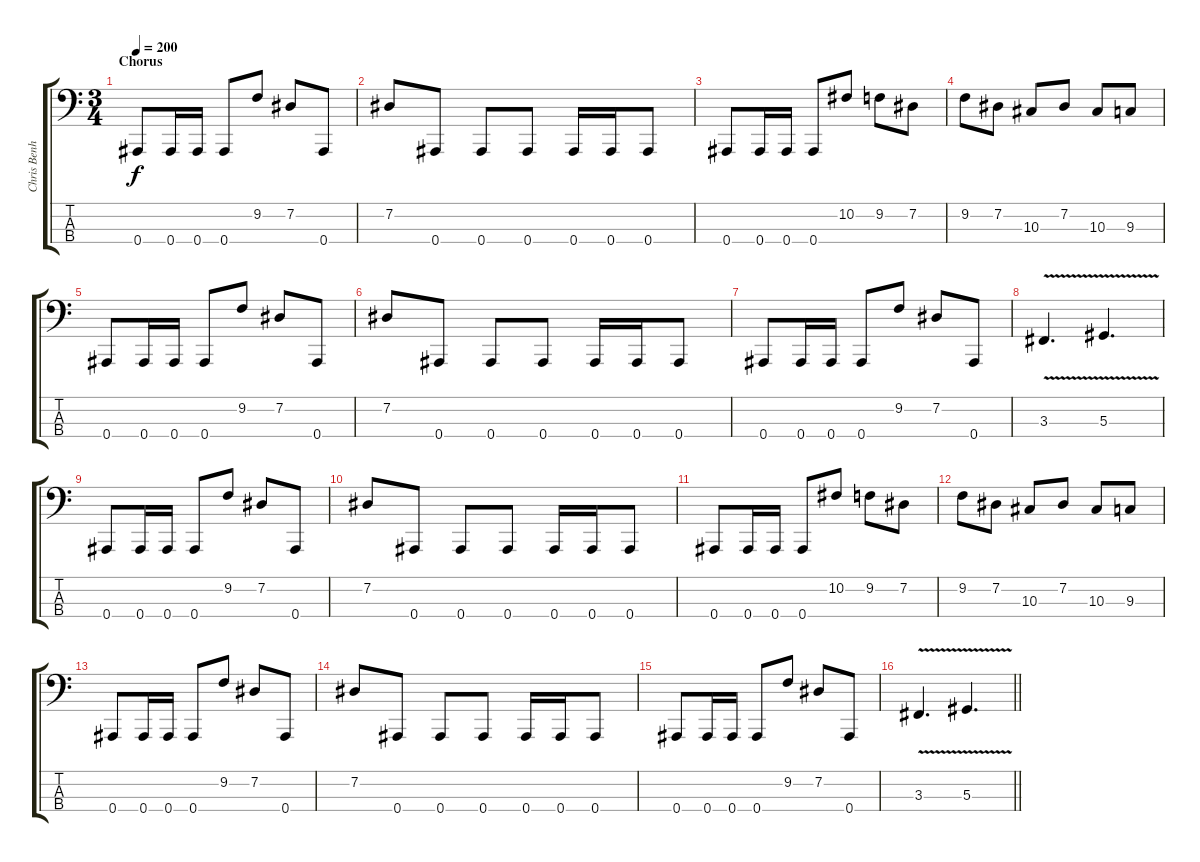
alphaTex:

\track ("Chris Benham" "Chris Benh") {instrument electricbassfinger}
\staff {score tabs}
\tuning (Db2 Ab1 Eb1 Bb0) {hide}
\ts (3 4)
\section ("" "Chorus")
\tempo 200
\clef f4
\ks c
0.4.8{dy f} 0.4.16 0.4.16 0.4.8 9.2.8 7.2.8 0.4.8 |
7.2.8 0.4.8 0.4.8 0.4.8 0.4.16 0.4.16 0.4.8 |
0.4.8 0.4.16 0.4.16 0.4.8 10.2.8 9.2.8 7.2.8 |
9.2.8 7.2.8 10.3.8 7.2.8 10.3.8 9.3.8 |
0.4.8 0.4.16 0.4.16 0.4.8 9.2.8 7.2.8 0.4.8 |
7.2.8 0.4.8 0.4.8 0.4.8 0.4.16 0.4.16 0.4.8 |
0.4.8 0.4.16 0.4.16 0.4.8 9.2.8 7.2.8 0.4.8 |
3.3{v}.4{d} 5.3{v}.4{d} |
0.4.8 0.4.16 0.4.16 0.4.8 9.2.8 7.2.8 0.4.8 |
7.2.8 0.4.8 0.4.8 0.4.8 0.4.16 0.4.16 0.4.8 |
0.4.8 0.4.16 0.4.16 0.4.8 10.2.8 9.2.8 7.2.8 |
9.2.8 7.2.8 10.3.8 7.2.8 10.3.8 9.3.8 |
0.4.8 0.4.16 0.4.16 0.4.8 9.2.8 7.2.8 0.4.8 |
7.2.8 0.4.8 0.4.8 0.4.8 0.4.16 0.4.16 0.4.8 |
0.4.8 0.4.16 0.4.16 0.4.8 9.2.8 7.2.8 0.4.8 |
\barLineRight lightlight
3.3{v}.4{d} 5.3{v}.4{d}
